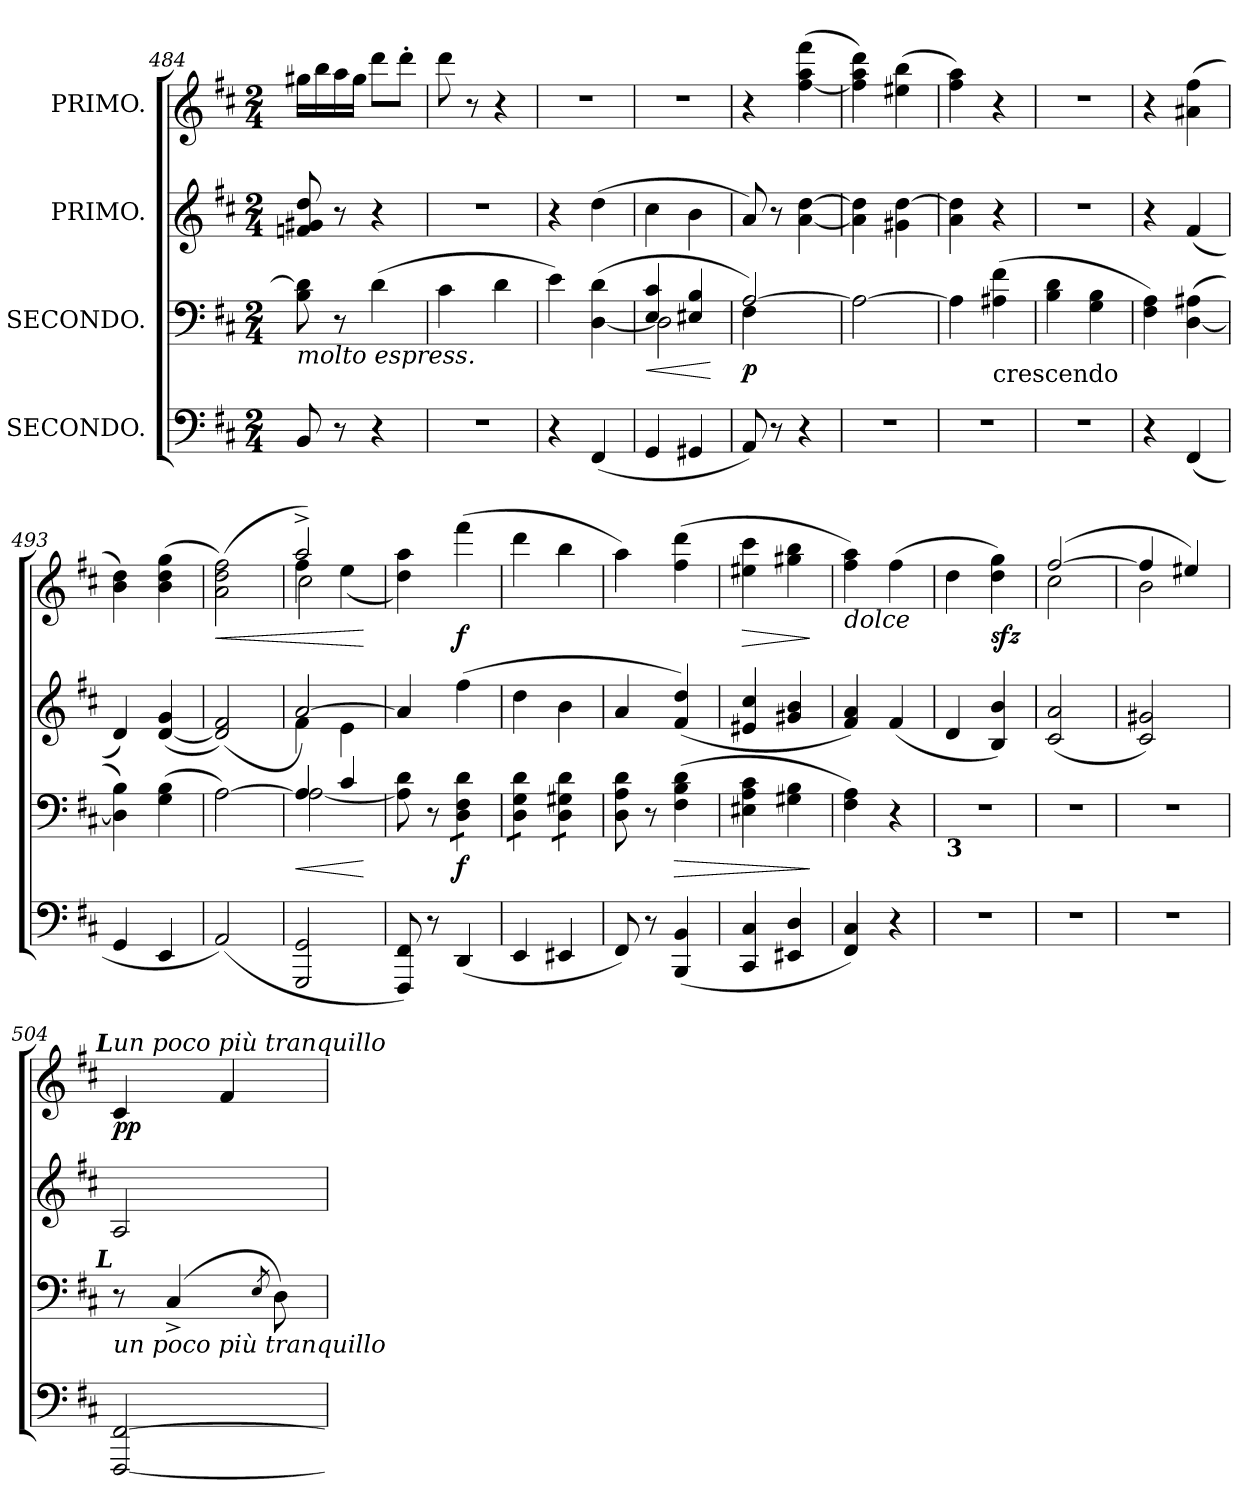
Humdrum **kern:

**kern	**kern	**dynam	**kern	**kern	**dynam
*part4	*part3	*part3	*part2	*part1	*part1
*staff4	*staff3	*staff3	*staff2	*staff1	*staff1
*I"SECONDO.	*I"SECONDO.	*	*I"PRIMO.	*I"PRIMO.	*
*clefF4	*clefF4	*	*clefG2	*clefG2	*
*k[f#c#]	*k[f#c#]	*	*k[f#c#]	*k[f#c#]	*
*M2/4	*M2/4	*	*M2/4	*M2/4	*
=484	=484	=484	=484	=484	=484
!	!LO:TX:b:i:t=molto espress.	!	!	!	!
8BB/	8B\ 8d]\	.	8fn/ 8g#X/ 8dd/	16gg#X\LL	.
.	.	.	.	16bb\	.
8r	8r	.	8r	16aa\	.
.	.	.	.	16gg#\JJ	.
4r	(4d\	.	4r	8ddd\L	.
.	.	.	.	8ddd'\J	.
=485	=485	=485	=485	=485	=485
2r	4c#\	.	2r	8ddd\	.
.	.	.	.	8r	.
.	4d\	.	.	4r	.
=486	=486	=486	=486	=486	=486
4r	4e\)	.	4r	2r	.
(4FF#/	([4D\ 4d\	.	(4dd\	.	.
=487	=487	=487	=487	=487	=487
*	*^	*	*	*	*
4GG/	4E/ 4c#/	2D\]	<	4cc#\	2r	.
4GG#X/	4E#X/ 4B/	.	.	4b\	.	.
*	*v	*v	*	*	*	*
.	.	[	.	.	.
=488	=488	=488	=488	=488	=488
*	*^	*	*	*	*
8AA/)	[2A/)	4F#\	p	8a/)	4r	.
8r	.	.	.	8r	.	.
4r	.	4ryy	.	[4a\ [4dd\	([4ff#\ 4aa\ 4fff#\	.
*	*v	*v	*	*	*	*
=489	=489	=489	=489	=489	=489
2r	2A\_	.	4a]\ 4dd]\	4ff#]\ 4aa\ 4ddd\)	.
.	.	.	4g#X\ [4dd\	(4ee#X\ 4bb\	.
=490	=490	=490	=490	=490	=490
2r	4A\]	.	4a\ 4dd]\	4ff#\ 4aa\)	.
!	!LO:TX:c:t=crescendo	!	!	!	!
.	(4A#X\ 4f#\	.	4r	4r	.
=491	=491	=491	=491	=491	=491
2r	4B\ 4d\	.	2r	2r	.
.	4G\ 4B\	.	.	.	.
=492	=492	=492	=492	=492	=492
4r	4F#\ 4A\)	.	4r	4r	.
(4FF#/	([4D\ 4A#X\	.	(4f#/	(4a#X\ 4ff#\	.
=493	=493	=493	=493	=493	=493
4GG/	4D]\ 4B\)	.	4d/)	4b\ 4dd\)	.
4EE/	(4G\ 4B\	.	(>[4d/ 4g/	(4b\ 4dd\ 4gg\	.
=494	=494	=494	=494	=494	=494
(2AA/)	[2A\)	.	(>2d]/ 2f#/)	(2a\ 2dd\ 2ff#\)	<
=495	=495	=495	=495	=495	=495
*	*^	*	*^	*^	*
*	*	*	*	*	*	*	*^	*
2GGG/ 2GG/	4A/]	[2A\	<	[2a/)	4f#\	2aa^/)	4ff#\	2cc#\	.
.	4c#/	.	.	.	4e\	.	(>4ee\	.	.
*	*v	*v	*	*	*	*v	*v	*v	*
*	*	*	*v	*v	*	*
.	.	[	.	.	[
=496	=496	=496	=496	=496	=496
8FFF#/ 8FF#/)	8A]\ 8d\	.	4a/]	4dd\ 4aa\)	.
8r	8r	.	.	.	.
*	*tremolo	*	*	*	*
(4DD/	8D\ 8F#\ 8d\L	f	(4ff#\	(4fff#\	f
.	8D\ 8F#\ 8d\J	.	.	.	.
=497	=497	=497	=497	=497	=497
4EE/	8D\ 8G\ 8d\L	.	4dd\	4ddd\	.
.	8D\ 8G\ 8d\J	.	.	.	.
4EE#X/	8D\ 8G#X\ 8d\L	.	4b\	4bb\	.
.	8D\ 8G#X\ 8d\J	.	.	.	.
*	*Xtremolo	*	*	*	*
=498	=498	=498	=498	=498	=498
8FF#/)	8D\ 8A\ 8d\	.	4a/	4aa\)	.
8r	8r	.	.	.	.
(4BBB/ 4BB/	(4F#\ 4B\ 4d\	>	(>4f#/ 4dd/)	(4ff#\ 4ddd\	.
=499	=499	=499	=499	=499	=499
4CC#/ 4C#/	4E#X\ 4A\ 4c#\	.	4e#X/ 4cc#/	4ee#X\ 4ccc#\	>
4EE#X/ 4D/	4G#X\ 4B\	.	4g#X/ 4b/	4gg#X\ 4bb\	.
.	.	]	.	.	]
=500	=500	=500	=500	=500	=500
!	!	!	!	!LO:TX:b:i:t=dolce	!
4FF#/ 4C#/)	4F#\ 4A\)	.	4f#/ 4a/)	4ff#\ 4aa\)	.
4r	4r	.	(4f#/	(4ff#\	.
=501	=501	=501	=501	=501	=501
!	!LO:TX:b:B:t=3	!	!	!	!
2r	2r	.	4d/	4dd\	.
.	.	.	4B/ 4b/)	4dd\ 4gg\)	sfz
=502	=502	=502	=502	=502	=502
*	*	*	*	*^	*
2r	2r	.	(2c#/ 2a/	([2ff#/	2cc#\	.
=503	=503	=503	=503	=503	=503	=503
2r	2r	.	2c#/ 2g#X/)	4ff#/]	2b\	.
.	.	.	.	4ee#X/)	.	.
*	*	*	*	*v	*v	*
=504	=504	=504	=504	=504	=504
!	!	!	!	!LO:TX:a:i:t=un poco più tranquillo	!
!	!	!	!	!LO:TX:a:Bi:rj:t=L	!
!	!LO:TX:b:i:t=un poco più tranquillo	!	!	!	!
!	!LO:TX:a:Bi:rj:t=L	!	!	!	!
[2FFF#/ [2FF#/	8r	.	2A/	4c#/	pp
.	(4C#^>/	.	.	.	.
.	.	.	.	4f#/	.
.	8qE/	.	.	.	.
.	8D\)	.	.	.	.
=	=	=	=	=	=
*-	*-	*-	*-	*-	*-
